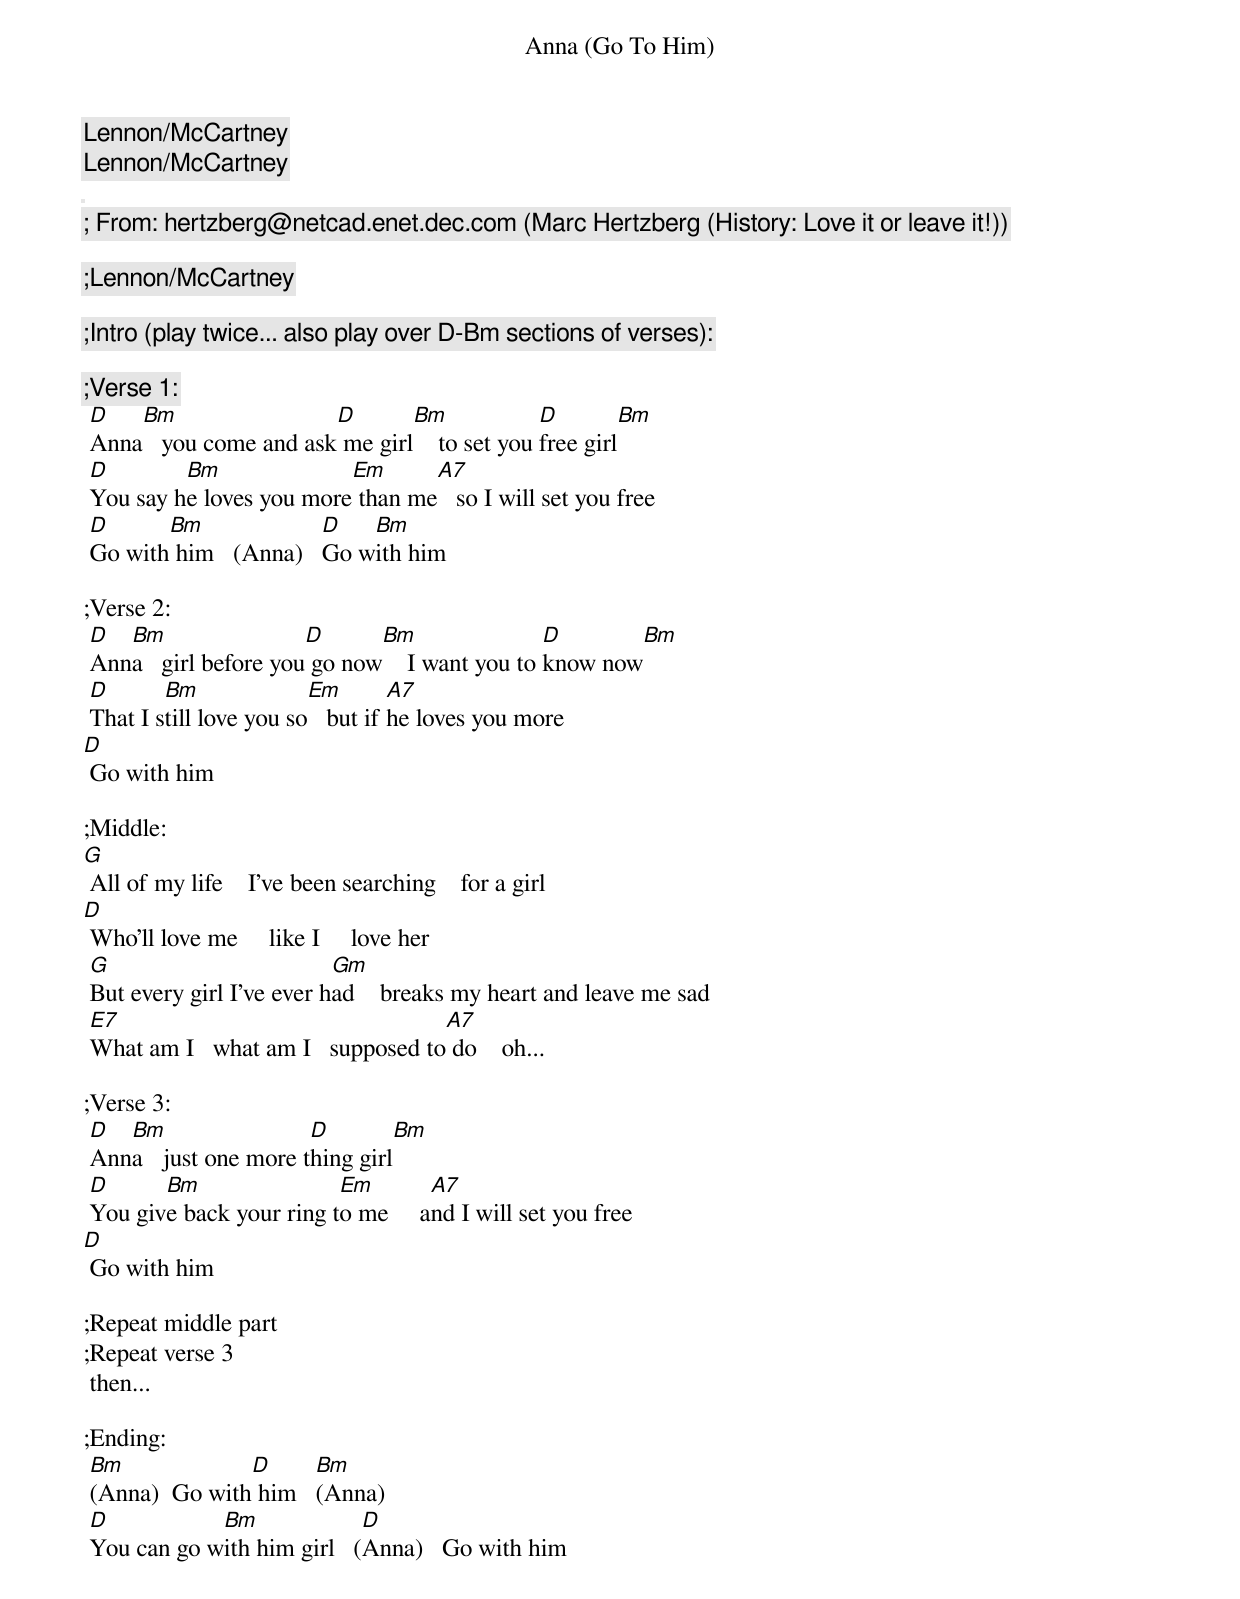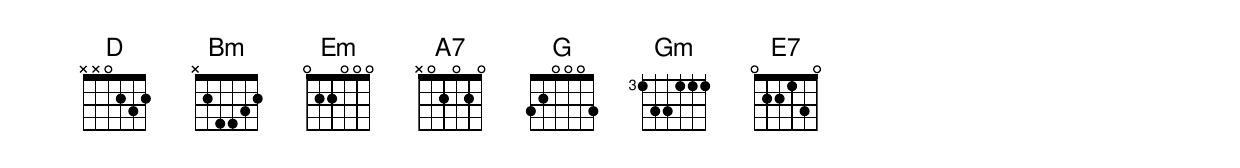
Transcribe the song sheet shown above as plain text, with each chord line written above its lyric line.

<song>
<title>Anna (Go To Him)</title>
<author>Lennon/McCartney</author>
<copyright>Lennon/McCartney</copyright>
<lyrics>[]
; From: hertzberg@netcad.enet.dec.com (Marc Hertzberg (History: Love it or leave it!))

;Lennon/McCartney

;Intro (play twice... also play over D-Bm sections of verses):

;Verse 1:
 D   Bm                 D       Bm             D        Bm
 Anna   you come and ask me girl    to set you free girl
 D        Bm              Em      A7
 You say he loves you more than me   so I will set you free
 D      Bm              D   Bm
 Go with him   (Anna)   Go with him

;Verse 2:
 D  Bm                 D      Bm                D        Bm
 Anna   girl before you go now    I want you to know now
 D       Bm              Em        A7
 That I still love you so   but if he loves you more
D
 Go with him

;Middle:
G
 All of my life    I've been searching    for a girl
D
 Who'll love me     like I     love her
 G                         Gm
 But every girl I've ever had    breaks my heart and leave me sad
 E7                                 A7
 What am I   what am I   supposed to do    oh...

;Verse 3:
 D  Bm                 D        Bm
 Anna   just one more thing girl
 D      Bm                Em        A7
 You give back your ring to me     and I will set you free
D
 Go with him

;Repeat middle part
;Repeat verse 3
 then...

;Ending:
 Bm             D      Bm
 (Anna)  Go with him   (Anna)
 D           Bm              D
 You can go with him girl   (Anna)   Go with him</lyrics>
</song>
